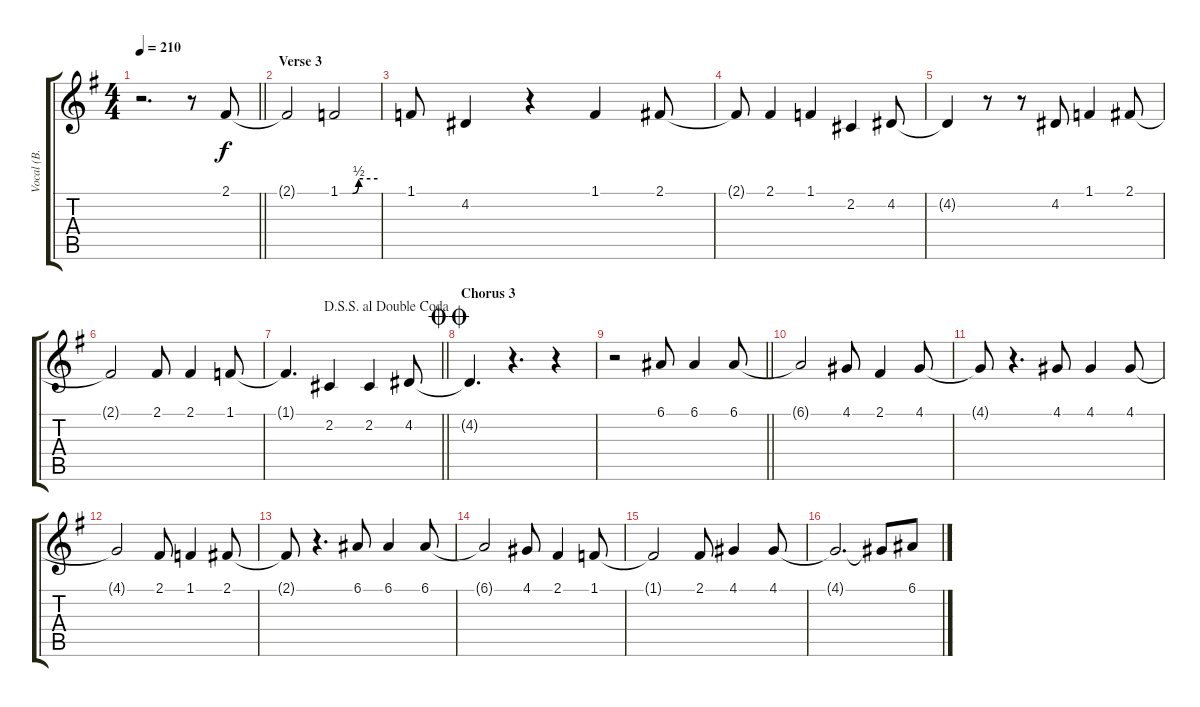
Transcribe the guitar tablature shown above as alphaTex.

\track ("Vocal (В. Кипелов)" "Vocal (В. ") {instrument altosax}
\staff {score tabs}
\tuning (E4 B3 G3 D3 A2 E2) {hide}
\ts (4 4)
\tempo 210
\clef g2
\barLineRight lightlight
\ks g
r.2{d dy f} r.8 2.1.8 |
\section ("" "Verse 3")
2.1{t}.2 1.1{be (custom 0 0 20 0 30 2 60 2)}.2 |
1.1.8 4.2.4 r.4 1.1.4 2.1.8 |
2.1{t}.8 2.1.4 1.1.4 2.2.4 4.2.8 |
4.2{t}.4 r.8 r.8 4.2.8 1.1.4 2.1.8 |
2.1{t}.2 2.1.8 2.1.4 1.1.8 |
\jump dalsegnosegnoaldoublecoda
\barLineRight lightlight
1.1{t}.4{d} 2.2.4 2.2.4 4.2.8 |
\section ("" "Chorus 3")
\jump doublecoda
4.2{t}.4{d} r.4{d} r.4 |
\barLineRight lightlight
r.2 6.1.8 6.1.4 6.1.8 |
6.1{t}.2 4.1.8 2.1.4 4.1.8 |
4.1{t}.8 r.4{d} 4.1.8 4.1.4 4.1.8 |
4.1{t}.2 2.1.8 1.1.4 2.1.8 |
2.1{t}.8 r.4{d} 6.1.8 6.1.4 6.1.8 |
6.1{t}.2 4.1.8 2.1.4 1.1.8 |
1.1{t}.2 2.1.8 4.1.4 4.1.8 |
4.1{t}.2{d} 4.1{t}.8 6.1.8
